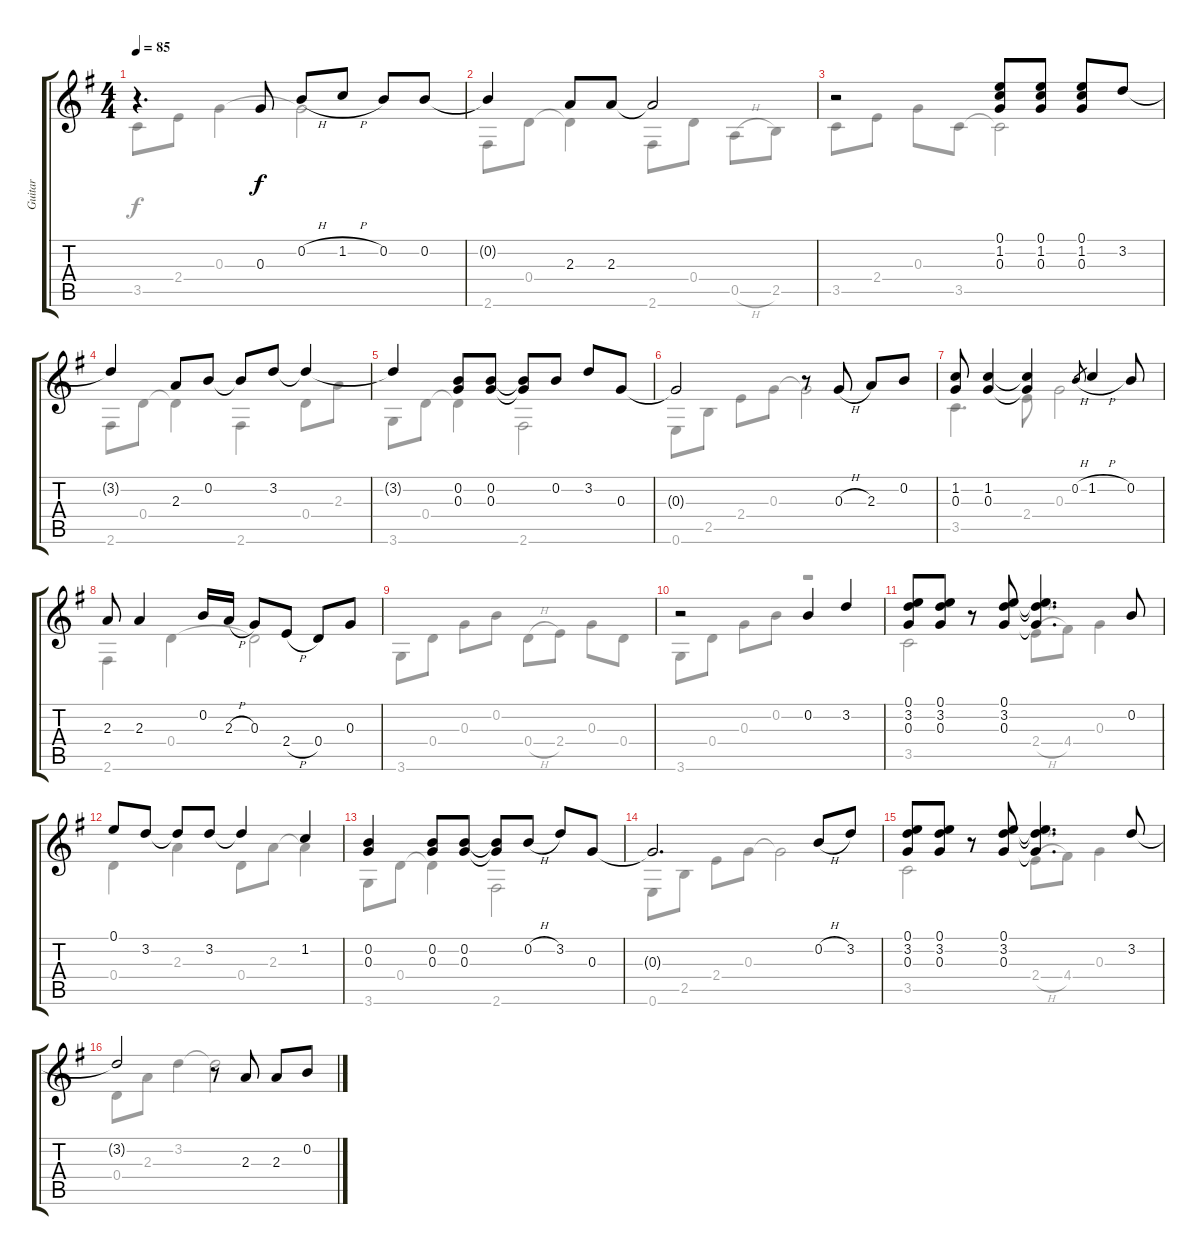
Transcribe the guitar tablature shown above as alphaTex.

\track ("Guitar" "Guitar") {instrument acousticguitarnylon}
\staff {score tabs}
\tuning (E4 B3 G3 D3 A2 E2) {hide}
\voice
\ts (4 4)
\tempo 85
\clef g2
\ks g
r.4{d dy f} 0.3.8 0.2{h}.8 1.2{h}.8 0.2.8 0.2.8 |
0.2{t}.4 2.3.8 2.3.8 2.3{t}.2 |
r.2 (0.1 1.2 0.3).8 (0.1 1.2 0.3).8 (0.1 1.2 0.3).8 3.2.8 |
3.2{t}.4 2.3.8 0.2.8 0.2{t}.8 3.2.8 3.2{t}.4 |
3.2{t}.4 (0.2 0.3).8 (0.2 0.3).8 (0.2{t} 0.3{t}).8 0.2.8 3.2.8 0.3.8 |
0.3{t}.2 r.8 0.3{h}.8 2.3.8 0.2.8 |
(1.2 0.3).8 (1.2 0.3).4 (1.2{t} 0.3{t}).4 0.2{h}.8{gr} 1.2{h}.4 0.2.8 |
2.3.8 2.3.4 0.2.16 2.3{h}.16 0.3.8 2.4{h}.8 0.4.8 0.3.8 |
|
r.2 0.2.4 3.2.4 |
(0.1 3.2 0.3).8 (0.1 3.2 0.3).8 r.8 (0.1 3.2 0.3).8 (0.1{t} 3.2{t} 0.3{t}).4{d} 0.2.8 |
0.1.8 3.2.8 3.2{t}.8 3.2.8 3.2{t}.4 1.2.4 |
(0.2 0.3).4 (0.2 0.3).8 (0.2 0.3).8 (0.2{t} 0.3{t}).8 0.2{h}.8 3.2.8 0.3.8 |
0.3{t}.2{d} 0.2{h}.8 3.2.8 |
(0.1 3.2 0.3).8 (0.1 3.2 0.3).8 r.8 (0.1 3.2 0.3).8 (0.1{t} 3.2{t} 0.3{t}).4{d} 3.2.8 |
3.2{t}.2 r.8 2.3.8 2.3.8 0.2.8
\voice
\clef g2
\ottava regular
\simile none
\ks g
3.5.8{dy f} 2.4.8 0.3.4 0.3{t}.2 |
2.6.8 0.4.8 0.4{t}.4 2.6.8 0.4.8 0.5{h}.8 2.5.8 |
3.5.8 2.4.8 0.3.8 3.5.8 3.5{t}.2 |
2.6.8 0.4.8 0.4{t}.4 2.6.4 0.4.8 2.3.8 |
3.6.8 0.4.8 0.4{t}.4 2.6.2 |
0.6.8 2.5.8 2.4.8 0.3.8 0.3{t}.2 |
3.5.4{d} 2.4.8 0.3.2 |
2.6.4 0.4.4 0.4{t}.2 |
3.6.8 0.4.8 0.3.8 0.2.8 0.4{h}.8 2.4.8 0.3.8 0.4.8 |
3.6.8 0.4.8 0.3.8 0.2.8 r.2 |
3.5.2 2.4{h}.8 4.4.8 0.3.4 |
0.4.4 2.3.4 0.4.8 2.3.8 2.3{t}.4 |
3.6.8 0.4.8 0.4{t}.4 2.6.2 |
0.6.8 2.5.8 2.4.8 0.3.8 0.3{t}.2 |
3.5.2 2.4{h}.8 4.4.8 0.3.4 |
0.4.8 2.3.8 3.2.4 3.2{t}.2
